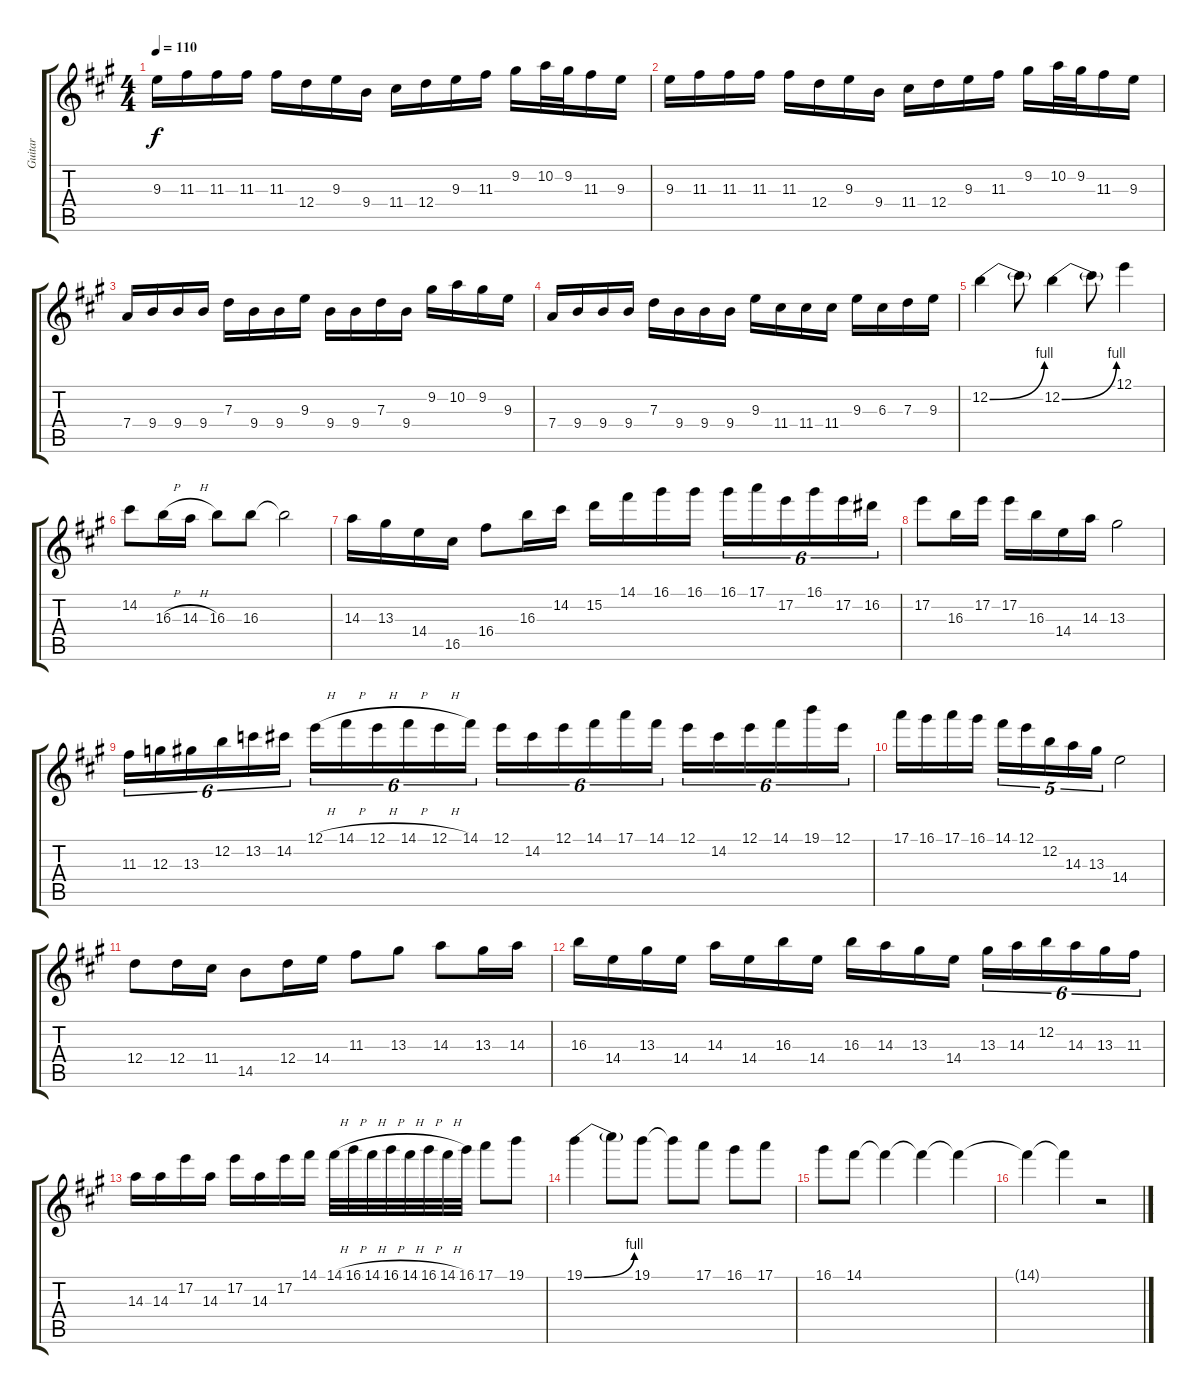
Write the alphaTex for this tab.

\track ("Guitar" "Guitar") {instrument distortionguitar}
\staff {score tabs}
\tuning (E4 B3 G3 D3 A2 E2) {hide}
\ts (4 4)
\tempo 110
\clef g2
\ks a
9.3.16{dy f} 11.3.16 11.3.16 11.3.16 11.3.16 12.4.16 9.3.16 9.4.16 11.4.16 12.4.16 9.3.16 11.3.16 9.2.16 10.2.32 9.2.32 11.3.16 9.3.16 |
9.3.16 11.3.16 11.3.16 11.3.16 11.3.16 12.4.16 9.3.16 9.4.16 11.4.16 12.4.16 9.3.16 11.3.16 9.2.16 10.2.32 9.2.32 11.3.16 9.3.16 |
7.4.16 9.4.16 9.4.16 9.4.16 7.3.16 9.4.16 9.4.16 9.3.16 9.4.16 9.4.16 7.3.16 9.4.16 9.2.16 10.2.16 9.2.16 9.3.16 |
7.4.16 9.4.16 9.4.16 9.4.16 7.3.16 9.4.16 9.4.16 9.4.16 9.3.16 11.4.16 11.4.16 11.4.16 9.3.16 6.3.16 7.3.16 9.3.16 |
\ks f#minor
12.2{be (bend 0 0 60 4)}.4 12.2{t}.8 12.2{be (bend 0 0 60 4)}.4 12.2{t}.8 12.1.4 |
14.2.8 16.3{h}.16 14.3{h}.16 16.3.8 16.3.8 16.3{t}.2 |
14.3.16 13.3.16 14.4.16 16.5.16 16.4.8 16.3.16 14.2.16 15.2.16 14.1.16 16.1.16 16.1.16 16.1.16{tu (6 4)} 17.1.16{tu (6 4)} 17.2.16{tu (6 4)} 16.1.16{tu (6 4)} 17.2.16{tu (6 4)} 16.2.16{tu (6 4)} |
17.2.8 16.3.16 17.2.16 17.2.16 16.3.16 14.4.16 14.3.16 13.3.2 |
11.3.16{tu (6 4)} 12.3.16{tu (6 4)} 13.3.16{tu (6 4)} 12.2.16{tu (6 4)} 13.2.16{tu (6 4)} 14.2.16{tu (6 4)} 12.1{h}.16{tu (6 4)} 14.1{h}.16{tu (6 4)} 12.1{h}.16{tu (6 4)} 14.1{h}.16{tu (6 4)} 12.1{h}.16{tu (6 4)} 14.1.16{tu (6 4)} 12.1.16{tu (6 4)} 14.2.16{tu (6 4)} 12.1.16{tu (6 4)} 14.1.16{tu (6 4)} 17.1.16{tu (6 4)} 14.1.16{tu (6 4)} 12.1.16{tu (6 4)} 14.2.16{tu (6 4)} 12.1.16{tu (6 4)} 14.1.16{tu (6 4)} 19.1.16{tu (6 4)} 12.1.16{tu (6 4)} |
17.1.16 16.1.16 17.1.16 16.1.16 14.1.16{tu (5 4)} 12.1.16{tu (5 4)} 12.2.16{tu (5 4)} 14.3.16{tu (5 4)} 13.3.16{tu (5 4)} 14.4.2 |
12.4.8 12.4.16 11.4.16 14.5.8 12.4.16 14.4.16 11.3.8 13.3.8 14.3.8 13.3.16 14.3.16 |
16.3.16 14.4.16 13.3.16 14.4.16 14.3.16 14.4.16 16.3.16 14.4.16 16.3.16 14.3.16 13.3.16 14.4.16 13.3.16{tu (6 4)} 14.3.16{tu (6 4)} 12.2.16{tu (6 4)} 14.3.16{tu (6 4)} 13.3.16{tu (6 4)} 11.3.16{tu (6 4)} |
14.3.16 14.3.16 17.2.16 14.3.16 17.2.16 14.3.16 17.2.16 14.1.16 14.1{h}.32 16.1{h}.32 14.1{h}.32 16.1{h}.32 14.1{h}.32 16.1{h}.32 14.1{h}.32 16.1.32 17.1.8 19.1.8 |
19.1{be (bend 0 0 60 4)}.4 19.1{t}.8 19.1.8 19.1{t}.8 17.1.8 16.1.8 17.1.8 |
\ks a
16.1.8 14.1.8 14.1{t}.4 14.1{t}.4 14.1{t}.4 |
14.1{t}.4 14.1{t}.4 r.2
